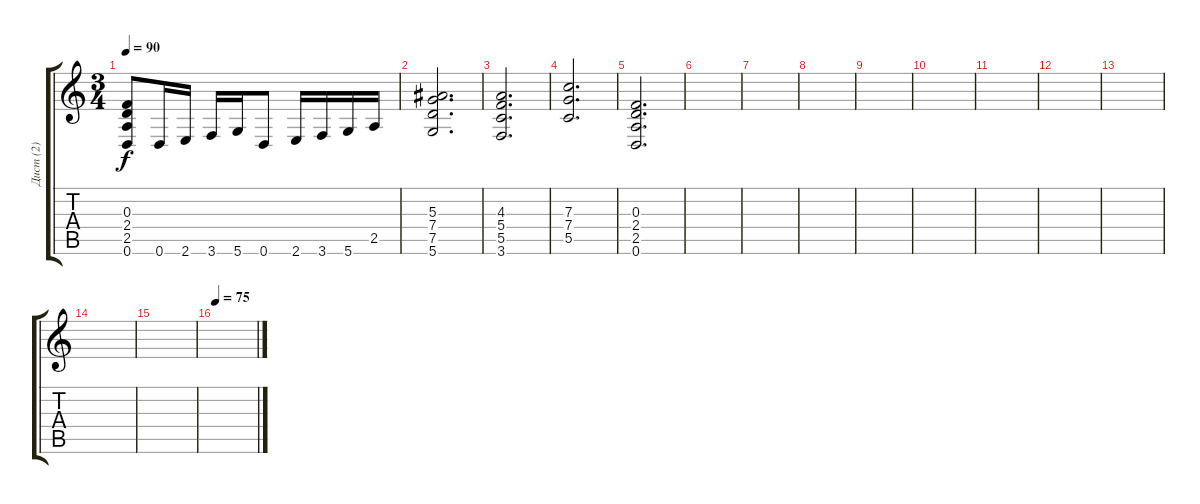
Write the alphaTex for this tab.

\track ("Дист (2)" "Дист (2)") {instrument distortionguitar}
\staff {score tabs}
\tuning (D4 A3 F3 C3 G2 D2) {hide}
\ts (3 4)
\tempo 90
\clef g2
\ks c
(0.3 2.4 2.5 0.6).8{dy f} 0.6.16 2.6.16 3.6.16 5.6.16 0.6.8 2.6.16 3.6.16 5.6.16 2.5.16 |
(5.3 7.4 7.5 5.6).2{d} |
(4.3 5.4 5.5 3.6).2{d} |
(7.3 7.4 5.5).2{d} |
(0.3 2.4 2.5 0.6).2{d} |
|
|
|
|
|
|
|
|
|
|
\tempo 75
